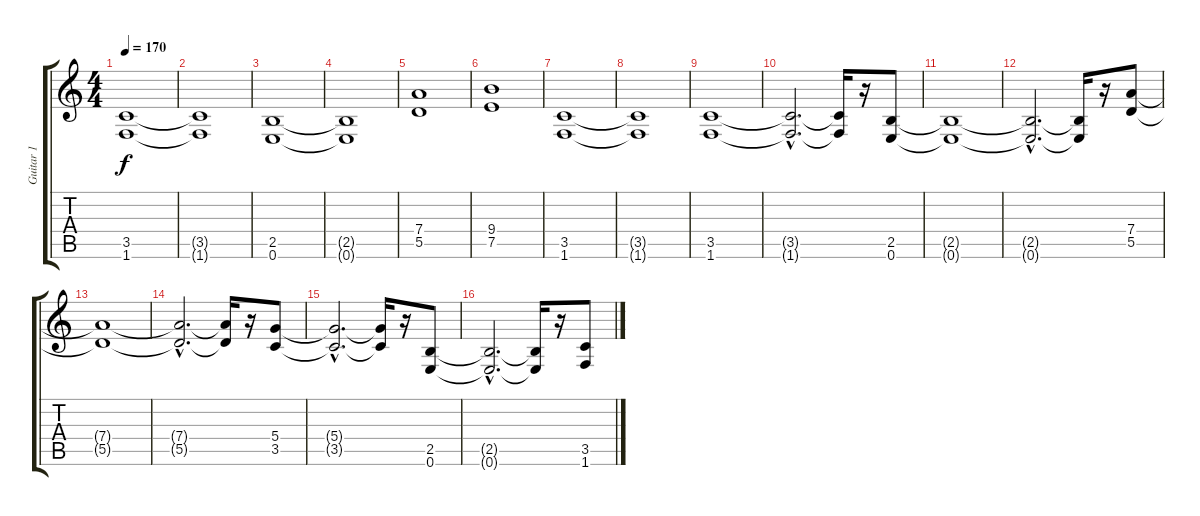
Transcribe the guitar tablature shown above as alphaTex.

\track ("Guitar 1" "Guitar 1") {instrument distortionguitar}
\staff {score tabs}
\tuning (E4 B3 G3 D3 A2 E2) {hide}
\ts (4 4)
\tempo 170
\clef g2
\ks c
(3.5{t} 1.6{t}).1{dy f} |
(3.5{t} 1.6{t}).1 |
(2.5 0.6).1 |
(2.5{t} 0.6{t}).1 |
(7.4 5.5).1 |
(9.4 7.5).1 |
(3.5 1.6).1 |
(3.5{t} 1.6{t}).1 |
(3.5 1.6).1 |
(3.5{hac t} 1.6{hac t}).2{d} (3.5{t} 1.6{t}).16 r.16 (2.5 0.6).8 |
(2.5{t} 0.6{t}).1 |
(2.5{hac t} 0.6{hac t}).2{d} (2.5{t} 0.6{t}).16 r.16 (7.4 5.5).8 |
(7.4{t} 5.5{t}).1 |
(7.4{hac t} 5.5{hac t}).2{d} (7.4{t} 5.5{t}).16 r.16 (5.4 3.5).8 |
(5.4{hac t} 3.5{hac t}).2{d} (5.4{t} 3.5{t}).16 r.16 (2.5 0.6).8 |
(2.5{hac t} 0.6{hac t}).2{d} (2.5{t} 0.6{t}).16 r.16 (3.5 1.6).8
